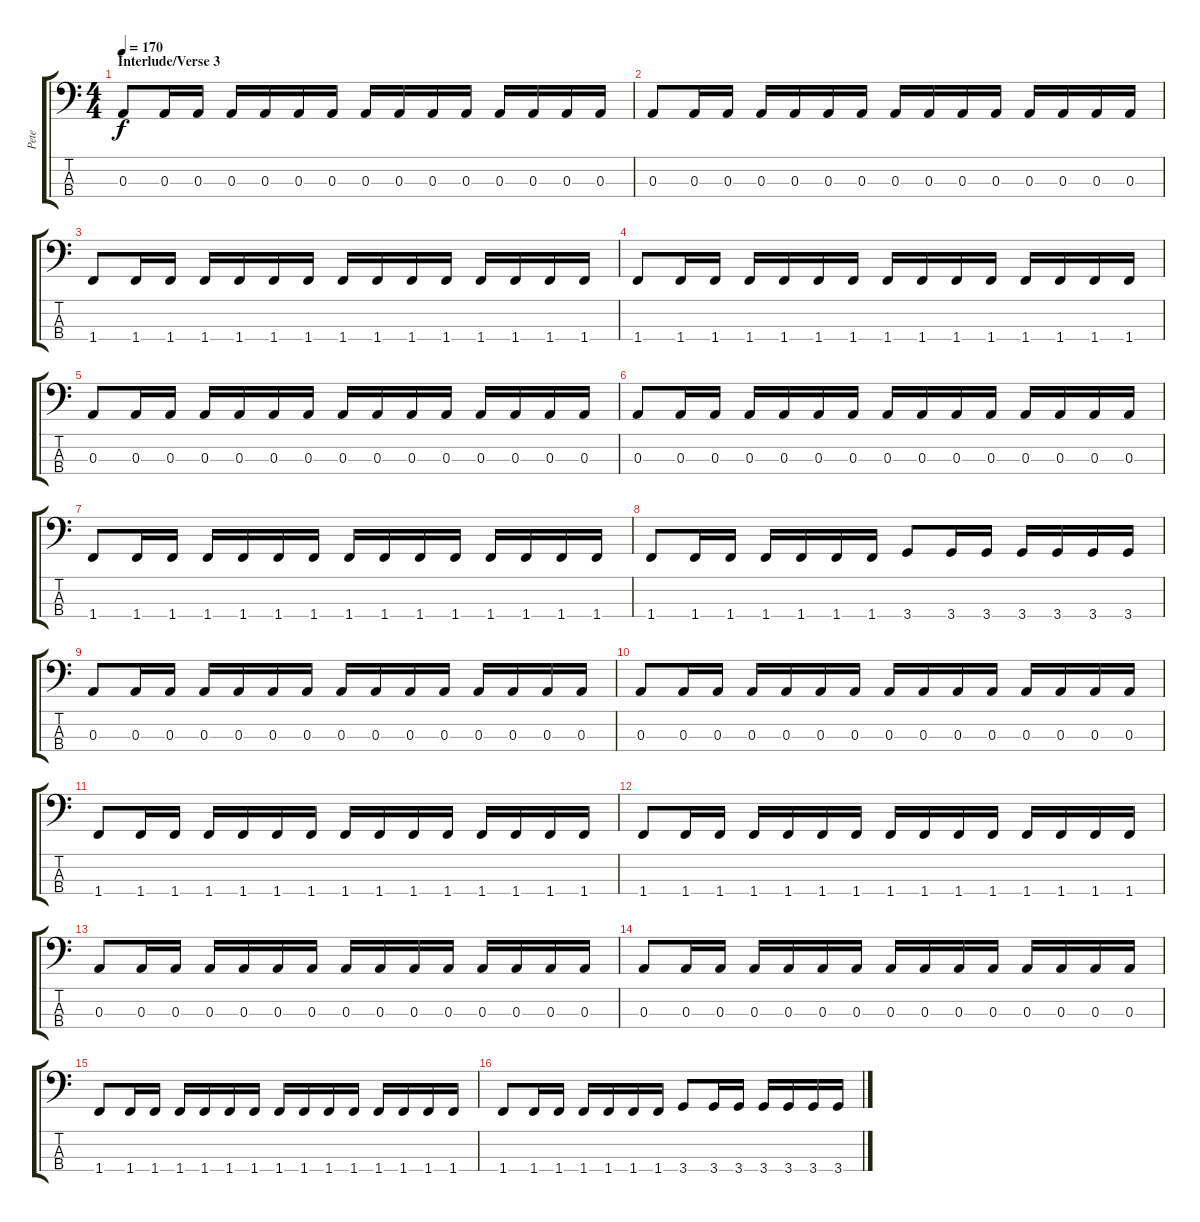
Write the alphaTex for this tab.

\track ("Pete" "Pete") {instrument electricbasspick}
\staff {score tabs}
\tuning (G2 D2 A1 E1) {hide}
\ts (4 4)
\section ("" "Interlude/Verse 3")
\tempo 170
\clef f4
\ks c
0.3.8{dy f} 0.3.16 0.3.16 0.3.16 0.3.16 0.3.16 0.3.16 0.3.16 0.3.16 0.3.16 0.3.16 0.3.16 0.3.16 0.3.16 0.3.16 |
0.3.8 0.3.16 0.3.16 0.3.16 0.3.16 0.3.16 0.3.16 0.3.16 0.3.16 0.3.16 0.3.16 0.3.16 0.3.16 0.3.16 0.3.16 |
1.4.8 1.4.16 1.4.16 1.4.16 1.4.16 1.4.16 1.4.16 1.4.16 1.4.16 1.4.16 1.4.16 1.4.16 1.4.16 1.4.16 1.4.16 |
1.4.8 1.4.16 1.4.16 1.4.16 1.4.16 1.4.16 1.4.16 1.4.16 1.4.16 1.4.16 1.4.16 1.4.16 1.4.16 1.4.16 1.4.16 |
0.3.8 0.3.16 0.3.16 0.3.16 0.3.16 0.3.16 0.3.16 0.3.16 0.3.16 0.3.16 0.3.16 0.3.16 0.3.16 0.3.16 0.3.16 |
0.3.8 0.3.16 0.3.16 0.3.16 0.3.16 0.3.16 0.3.16 0.3.16 0.3.16 0.3.16 0.3.16 0.3.16 0.3.16 0.3.16 0.3.16 |
1.4.8 1.4.16 1.4.16 1.4.16 1.4.16 1.4.16 1.4.16 1.4.16 1.4.16 1.4.16 1.4.16 1.4.16 1.4.16 1.4.16 1.4.16 |
1.4.8 1.4.16 1.4.16 1.4.16 1.4.16 1.4.16 1.4.16 3.4.8 3.4.16 3.4.16 3.4.16 3.4.16 3.4.16 3.4.16 |
0.3.8 0.3.16 0.3.16 0.3.16 0.3.16 0.3.16 0.3.16 0.3.16 0.3.16 0.3.16 0.3.16 0.3.16 0.3.16 0.3.16 0.3.16 |
0.3.8 0.3.16 0.3.16 0.3.16 0.3.16 0.3.16 0.3.16 0.3.16 0.3.16 0.3.16 0.3.16 0.3.16 0.3.16 0.3.16 0.3.16 |
1.4.8 1.4.16 1.4.16 1.4.16 1.4.16 1.4.16 1.4.16 1.4.16 1.4.16 1.4.16 1.4.16 1.4.16 1.4.16 1.4.16 1.4.16 |
1.4.8 1.4.16 1.4.16 1.4.16 1.4.16 1.4.16 1.4.16 1.4.16 1.4.16 1.4.16 1.4.16 1.4.16 1.4.16 1.4.16 1.4.16 |
0.3.8 0.3.16 0.3.16 0.3.16 0.3.16 0.3.16 0.3.16 0.3.16 0.3.16 0.3.16 0.3.16 0.3.16 0.3.16 0.3.16 0.3.16 |
0.3.8 0.3.16 0.3.16 0.3.16 0.3.16 0.3.16 0.3.16 0.3.16 0.3.16 0.3.16 0.3.16 0.3.16 0.3.16 0.3.16 0.3.16 |
1.4.8 1.4.16 1.4.16 1.4.16 1.4.16 1.4.16 1.4.16 1.4.16 1.4.16 1.4.16 1.4.16 1.4.16 1.4.16 1.4.16 1.4.16 |
1.4.8 1.4.16 1.4.16 1.4.16 1.4.16 1.4.16 1.4.16 3.4.8 3.4.16 3.4.16 3.4.16 3.4.16 3.4.16 3.4.16
